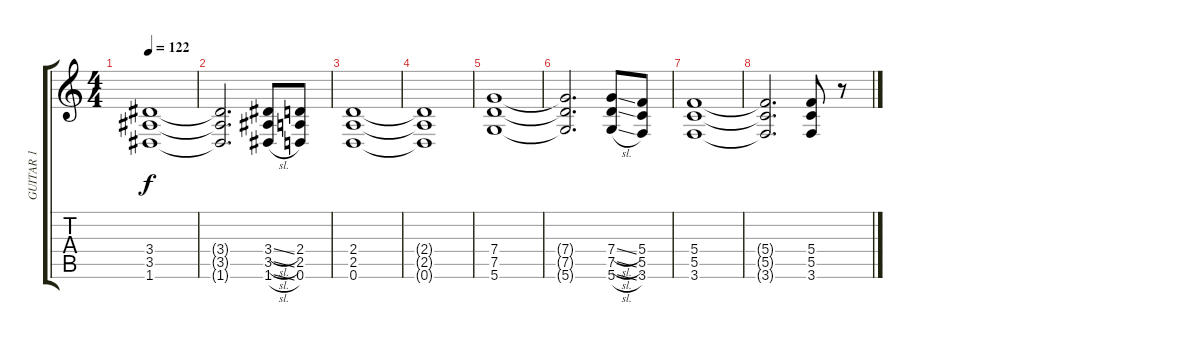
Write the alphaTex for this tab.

\track ("GUITAR 1" "GUITAR 1") {instrument overdrivenguitar}
\staff {score tabs}
\tuning (D4 A3 F3 C3 G2 D2) {hide}
\ts (4 4)
\tempo 122
\clef g2
\ks c
(3.4 3.5 1.6).1{dy f} |
(3.4{t} 3.5{t} 1.6{t}).2{d} (3.4{sl} 3.5{sl} 1.6{sl}).8 (2.4 2.5 0.6).8 |
(2.4 2.5 0.6).1 |
(2.4{t} 2.5{t} 0.6{t}).1 |
(7.4 7.5 5.6).1 |
(7.4{t} 7.5{t} 5.6{t}).2{d} (7.4{sl} 7.5{sl} 5.6{sl}).8 (5.4 5.5 3.6).8 |
(5.4 5.5 3.6).1 |
(5.4{t} 5.5{t} 3.6{t}).2{d} (5.4 5.5 3.6).8 r.8
